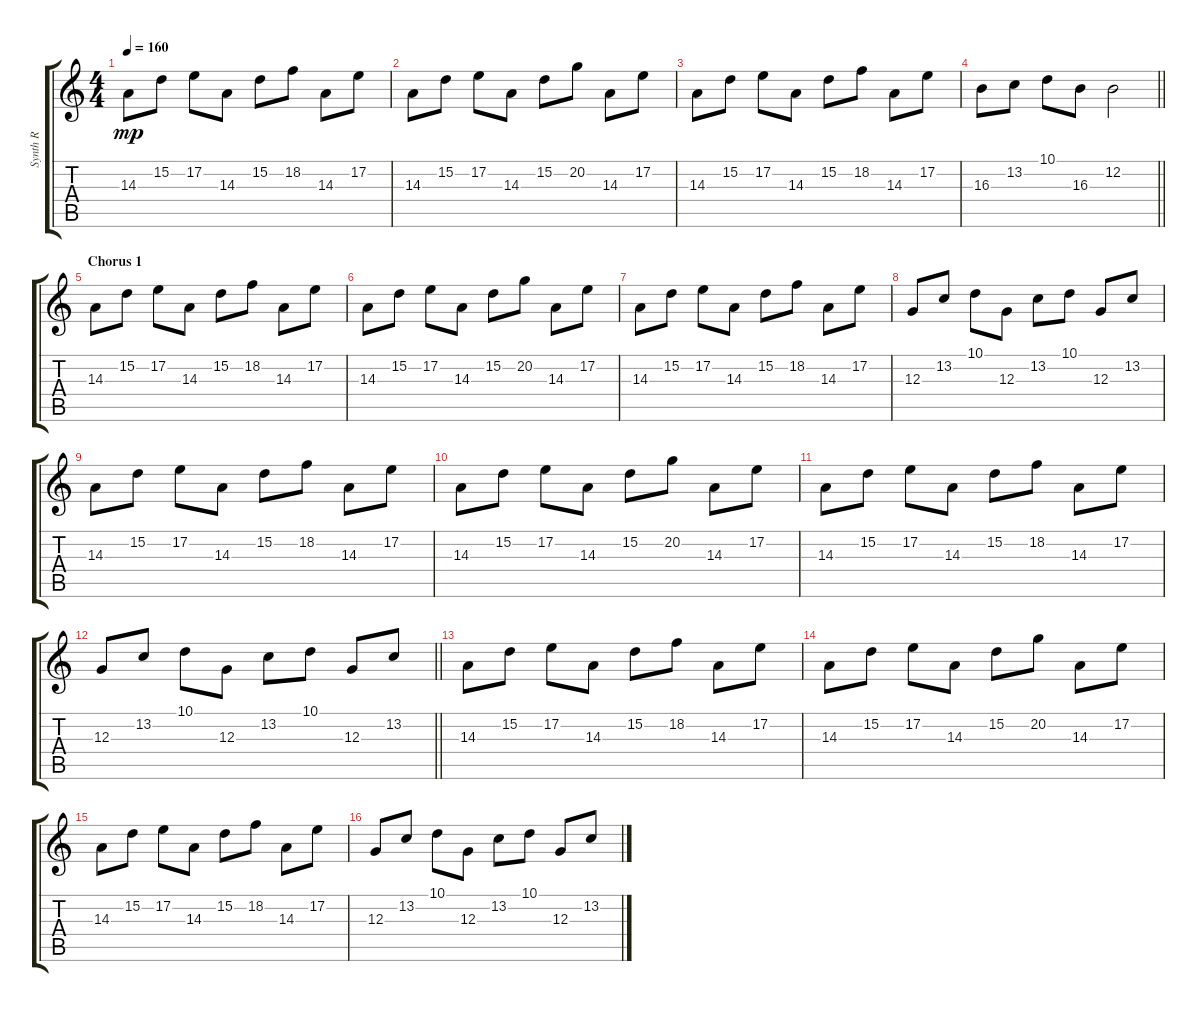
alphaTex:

\track ("Synth R" "Synth R") {instrument pad1newage}
\staff {score tabs}
\tuning (E4 B3 G3 D3 A2 E2) {hide}
\ts (4 4)
\tempo 160
\clef g2
\ks c
14.3.8{dy mp} 15.2.8 17.2.8 14.3.8 15.2.8 18.2.8 14.3.8 17.2.8 |
14.3.8 15.2.8 17.2.8 14.3.8 15.2.8 20.2.8 14.3.8 17.2.8 |
14.3.8 15.2.8 17.2.8 14.3.8 15.2.8 18.2.8 14.3.8 17.2.8 |
\barLineRight lightlight
16.3.8 13.2.8 10.1.8 16.3.8 12.2.2 |
\section ("" "Chorus 1")
14.3.8 15.2.8 17.2.8 14.3.8 15.2.8 18.2.8 14.3.8 17.2.8 |
14.3.8 15.2.8 17.2.8 14.3.8 15.2.8 20.2.8 14.3.8 17.2.8 |
14.3.8 15.2.8 17.2.8 14.3.8 15.2.8 18.2.8 14.3.8 17.2.8 |
12.3.8 13.2.8 10.1.8 12.3.8 13.2.8 10.1.8 12.3.8 13.2.8 |
14.3.8 15.2.8 17.2.8 14.3.8 15.2.8 18.2.8 14.3.8 17.2.8 |
14.3.8 15.2.8 17.2.8 14.3.8 15.2.8 20.2.8 14.3.8 17.2.8 |
14.3.8 15.2.8 17.2.8 14.3.8 15.2.8 18.2.8 14.3.8 17.2.8 |
\barLineRight lightlight
12.3.8 13.2.8 10.1.8 12.3.8 13.2.8 10.1.8 12.3.8 13.2.8 |
14.3.8 15.2.8 17.2.8 14.3.8 15.2.8 18.2.8 14.3.8 17.2.8 |
14.3.8 15.2.8 17.2.8 14.3.8 15.2.8 20.2.8 14.3.8 17.2.8 |
14.3.8 15.2.8 17.2.8 14.3.8 15.2.8 18.2.8 14.3.8 17.2.8 |
12.3.8 13.2.8 10.1.8 12.3.8 13.2.8 10.1.8 12.3.8 13.2.8
